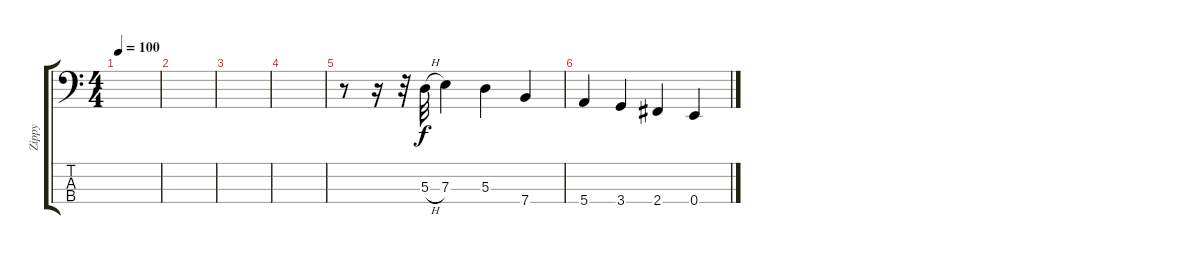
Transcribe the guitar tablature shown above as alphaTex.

\track ("Zippy" "Zippy") {instrument electricbassfinger}
\staff {score tabs}
\tuning (G2 D2 A1 E1) {hide}
\ts (4 4)
\tempo 100
\clef f4
\ks c
|
|
|
|
r.8 r.16 r.32 5.3{h}.32 7.3.4 5.3.4 7.4.4 |
5.4.4 3.4.4 2.4.4 0.4.4
